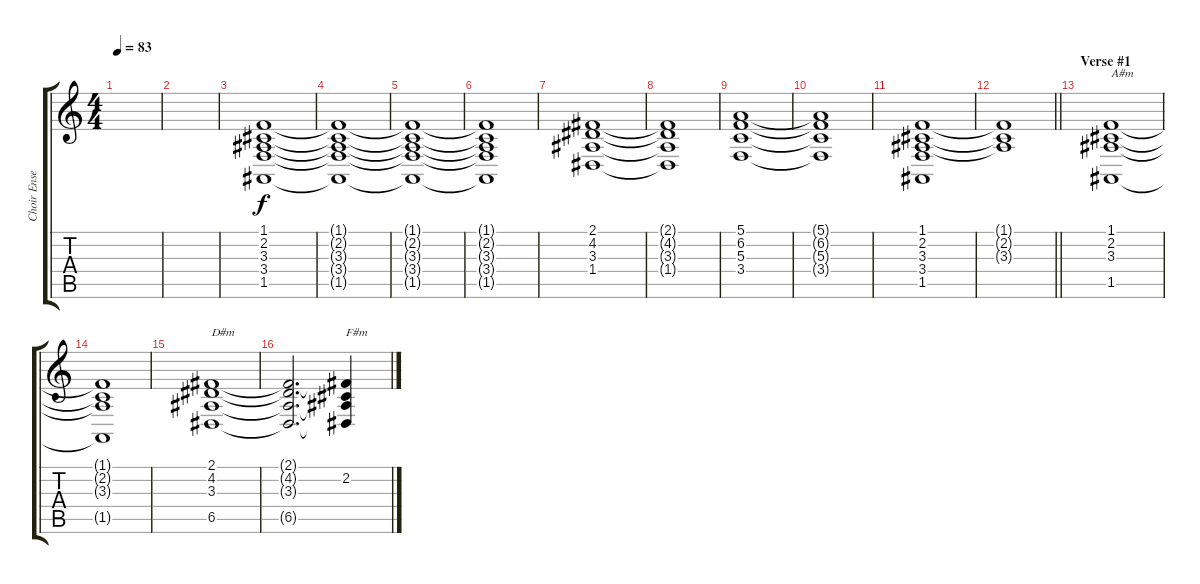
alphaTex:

\track ("Choir Ensemble" "Choir Ense") {instrument pad4choir}
\staff {score tabs}
\tuning (E4 B3 G3 D3 A2 E2) {hide}
\ts (4 4)
\tempo 83
\clef g2
\ks c
|
|
(1.1 2.2 3.3 3.4 1.5).1{volume 0} |
(1.1{t} 2.2{t} 3.3{t} 3.4{t} 1.5{t}).1 |
(1.1{t} 2.2{t} 3.3{t} 3.4{t} 1.5{t}).1 |
(1.1{t} 2.2{t} 3.3{t} 3.4{t} 1.5{t}).1 |
(2.1 4.2 3.3 1.4).1{volume 8} |
(2.1{t} 4.2{t} 3.3{t} 1.4{t}).1 |
(5.1 6.2 5.3 3.4).1 |
(5.1{t} 6.2{t} 5.3{t} 3.4{t}).1 |
(1.1 2.2 3.3 3.4 1.5).1 |
\barLineRight lightlight
(1.1{t} 2.2{t} 3.3{t}).1 |
\section ("" "Verse #1")
(1.1 2.2 3.3 1.5).1{txt "A#m"} |
(1.1{t} 2.2{t} 3.3{t} 1.5{t}).1 |
(2.1 4.2 3.3 6.5).1{txt "D#m"} |
(2.1{t} 4.2{t} 3.3{t} 6.5{t}).2{d} (2.1{t} 2.2 3.3{t} 6.5{t}).4{txt "F#m"}
